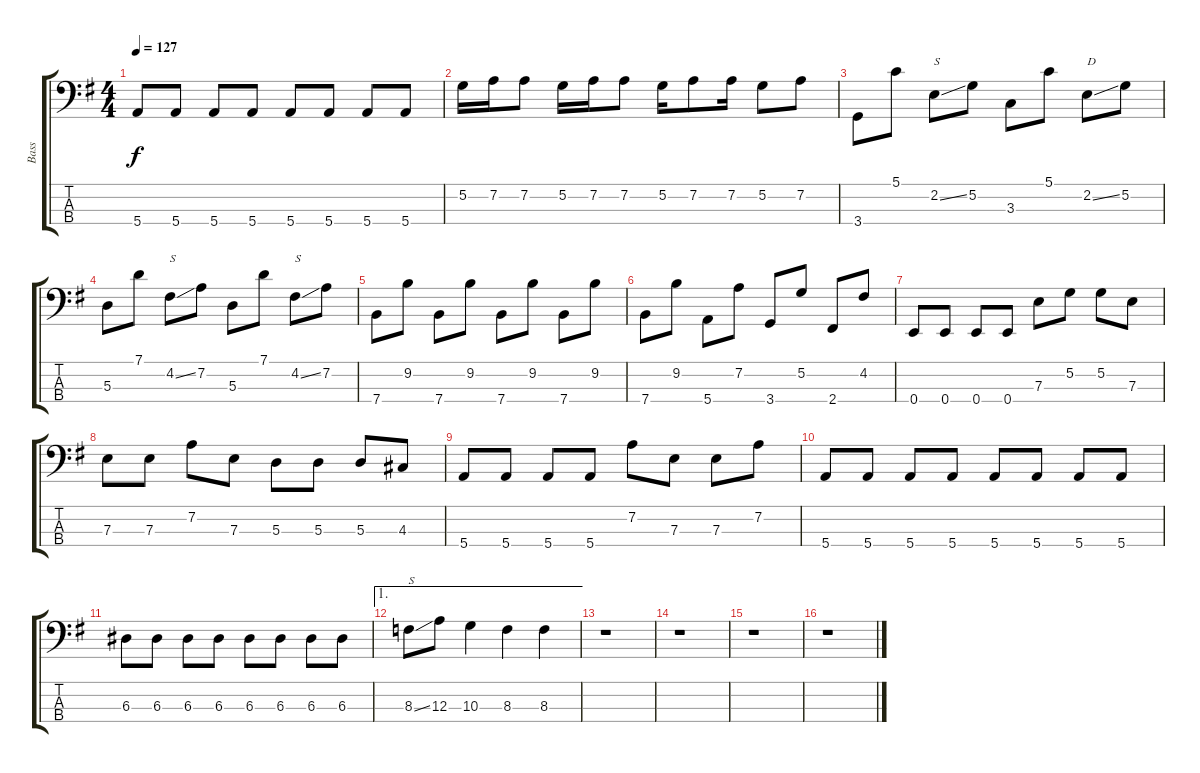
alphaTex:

\track ("Bass" "Bass") {instrument electricbassfinger}
\staff {score tabs}
\tuning (G2 D2 A1 E1) {hide}
\ts (4 4)
\tempo 127
\clef f4
\ks g
5.4.8{dy f} 5.4.8 5.4.8 5.4.8 5.4.8 5.4.8 5.4.8 5.4.8 |
5.2.16 7.2.16 7.2.8 5.2.16 7.2.16 7.2.8 5.2.16 7.2.8 7.2.16 5.2.8 7.2.8 |
3.4.8 5.1.8 2.2{ss}.8{txt "S"} 5.2.8 3.3.8 5.1.8 2.2{ss}.8{txt "D"} 5.2.8 |
5.3.8 7.1.8 4.2{ss}.8{txt "S"} 7.2.8 5.3.8 7.1.8 4.2{ss}.8{txt "S"} 7.2.8 |
7.4.8 9.2.8 7.4.8 9.2.8 7.4.8 9.2.8 7.4.8 9.2.8 |
7.4.8 9.2.8 5.4.8 7.2.8 3.4.8 5.2.8 2.4.8 4.2.8 |
0.4.8 0.4.8 0.4.8 0.4.8 7.3.8 5.2.8 5.2.8 7.3.8 |
7.3.8 7.3.8 7.2.8 7.3.8 5.3.8 5.3.8 5.3.8 4.3.8 |
5.4.8 5.4.8 5.4.8 5.4.8 7.2.8 7.3.8 7.3.8 7.2.8 |
5.4.8 5.4.8 5.4.8 5.4.8 5.4.8 5.4.8 5.4.8 5.4.8 |
6.3.8 6.3.8 6.3.8 6.3.8 6.3.8 6.3.8 6.3.8 6.3.8 |
\ae 1
8.3{ss}.8{txt "S"} 12.3.8 10.3.4 8.3.4 8.3.4 |
r.1 |
r.1 |
r.1 |
r.1
